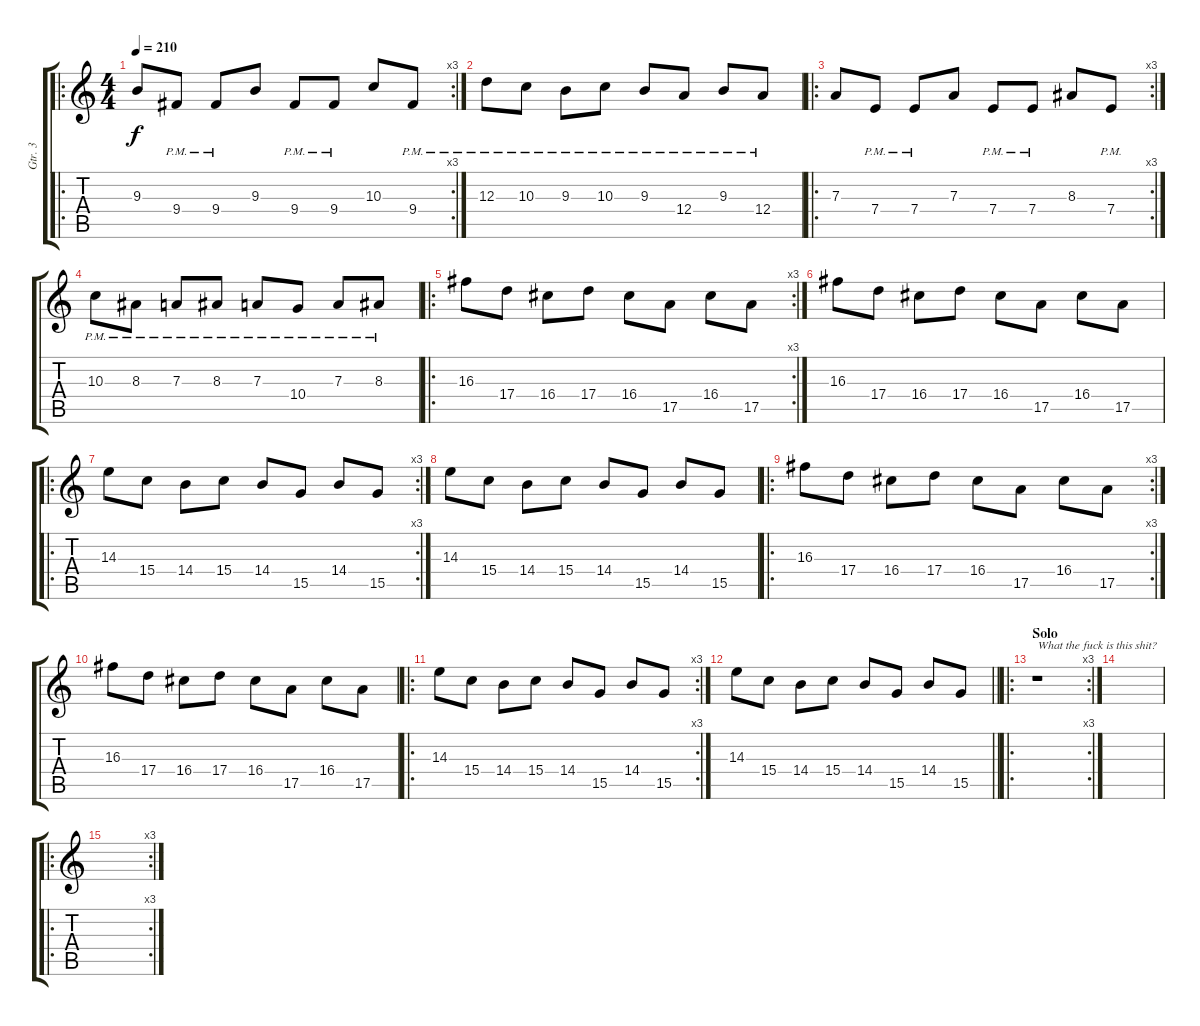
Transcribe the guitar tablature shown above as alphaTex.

\track ("Gtr. 3" "Gtr. 3") {instrument distortionguitar}
\staff {score tabs}
\tuning (B3 Gb3 D3 A2 E2 B1) {hide}
\ro
\rc 3
\ts (4 4)
\tempo 210
\clef g2
\ks c
9.3.8{dy f} 9.4{pm}.8 9.4{pm}.8 9.3.8 9.4{pm}.8 9.4{pm}.8 10.3.8 9.4{pm}.8 |
12.3{pm}.8 10.3{pm}.8 9.3{pm}.8 10.3{pm}.8 9.3{pm}.8 12.4{pm}.8 9.3{pm}.8 12.4{pm}.8 |
\ro
\rc 3
7.3.8 7.4{pm}.8 7.4{pm}.8 7.3.8 7.4{pm}.8 7.4{pm}.8 8.3.8 7.4{pm}.8 |
10.3{pm}.8 8.3{pm}.8 7.3{pm}.8 8.3{pm}.8 7.3{pm}.8 10.4{pm}.8 7.3{pm}.8 8.3{pm}.8 |
\ro
\rc 3
16.3.8 17.4.8 16.4.8 17.4.8 16.4.8 17.5.8 16.4.8 17.5.8 |
16.3.8 17.4.8 16.4.8 17.4.8 16.4.8 17.5.8 16.4.8 17.5.8 |
\ro
\rc 3
14.3.8 15.4.8 14.4.8 15.4.8 14.4.8 15.5.8 14.4.8 15.5.8 |
14.3.8 15.4.8 14.4.8 15.4.8 14.4.8 15.5.8 14.4.8 15.5.8 |
\ro
\rc 3
16.3.8 17.4.8 16.4.8 17.4.8 16.4.8 17.5.8 16.4.8 17.5.8 |
16.3.8 17.4.8 16.4.8 17.4.8 16.4.8 17.5.8 16.4.8 17.5.8 |
\ro
\rc 3
14.3.8 15.4.8 14.4.8 15.4.8 14.4.8 15.5.8 14.4.8 15.5.8 |
\barLineRight lightlight
14.3.8 15.4.8 14.4.8 15.4.8 14.4.8 15.5.8 14.4.8 15.5.8 |
\ro
\rc 3
\section ("" "Solo")
r.1{txt "What the fuck is this shit?"} |
|
\ro
\rc 3
